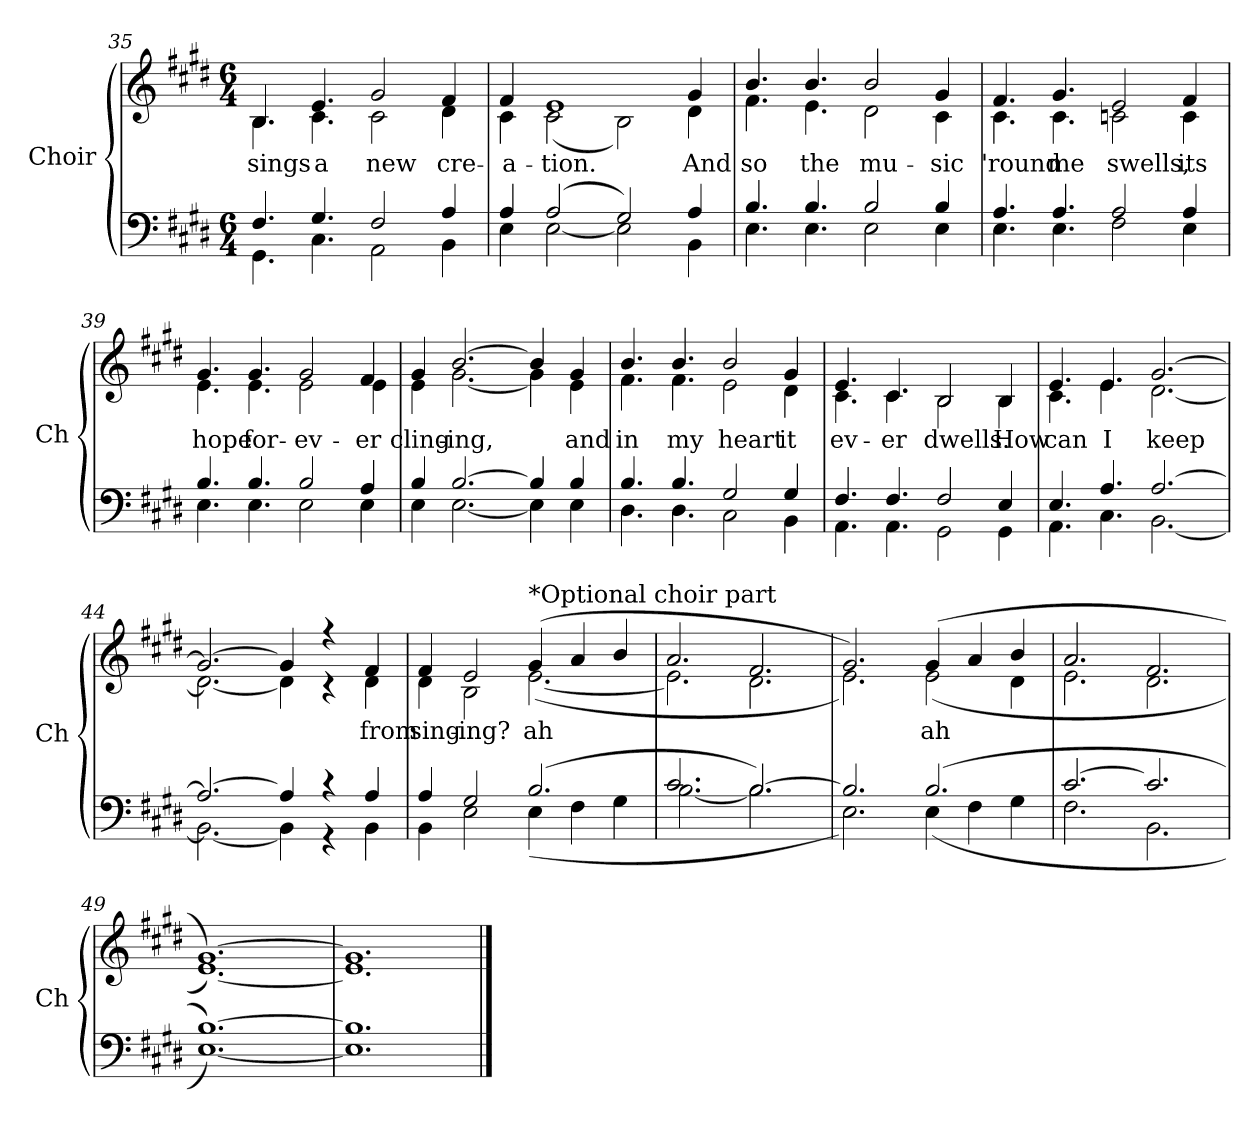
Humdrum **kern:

**kern	**kern	**text
*part2	*part1	*part1
*staff2	*staff1	*staff1
*I"Choir	*I"Choir	*
*I'Ch	*I'Ch	*
*clefF4	*clefG2	*
*k[f#c#g#d#]	*k[f#c#g#d#]	*
*M6/4	*M6/4	*
=35	=35	=35
*^	*^	*
4.F#/	4.GG#\	4.B/	4.B\	sings
4.G#/	4.C#\	4.e/	4.c#\	a
2F#/	2AA\	2g#/	2c#\	new
4A/	4BB\	4f#/	4d#\	cre-
=36	=36	=36	=36	=36
4A/	4E\	4f#/	4c#\	-a-
(>2A/	[2E\	1e	(<2c#\	-tion.
2G#/)	2E\]	.	2B\)	.
4A/	4BB\	4g#/	4d#\	And
!!LO:LB:g=z	!!
=37	=37	=37	=37	=37
4.B/	4.E\	4.b/	4.f#\	so
4.B/	4.E\	4.b/	4.e\	the
2B/	2E\	2b/	2d#\	mu-
4B/	4E\	4g#/	4c#\	-sic
=38	=38	=38	=38	=38
4.A/	4.E\	4.f#/	4.c#\	'round
4.A/	4.E\	4.g#/	4.c#\	me
2A/	2F#\	2e/	2cn\	swells,
4A/	4E\	4f#/	4c\	its
=39	=39	=39	=39	=39
4.B/	4.E\	4.g#/	4.e\	hope
4.B/	4.E\	4.g#/	4.e\	for-
2B/	2E\	2g#/	2e\	-ev-
4A/	4E\	4f#/	4e\	-er
=40	=40	=40	=40	=40
4B/	4E\	4g#/	4e\	cling-
[2.B/	[2.E\	[2.b/	[2.g#\	-ing,
4B/]	4E\]	4b/]	4g#\]	.
4B/	4E\	4g#/	4e\	and
!!LO:PB:g=z	!!
=41	=41	=41	=41	=41
4.B/	4.D#\	4.b/	4.f#\	in
4.B/	4.D#\	4.b/	4.f#\	my
2G#/	2C#\	2b/	2e\	heart
4G#/	4BB\	4g#/	4d#\	it
=42	=42	=42	=42	=42
4.F#/	4.AA\	4.e/	4.c#\	ev-
4.F#/	4.AA\	4.c#/	4.c#\	-er
2F#/	2GG#\	2B/	2B\	dwells.
4E/	4GG#\	4B/	4B\	How
=43	=43	=43	=43	=43
4.E/	4.AA\	4.e/	4.c#\	can
4.A/	4.C#\	4.e/	4.e\	I
[2.A/	[2.BB\	[2.g#/	[2.d#\	keep
=44	=44	=44	=44	=44
2.A/_	2.BB\_	2.g#/_	2.d#\_	.
4A/]	4BB\]	4g#/]	4d#\]	.
4r	4r	4r	4r	.
4A/	4BB\	4f#/	4d#\	from
!!LO:LB:g=z	!!
=45	=45	=45	=45	=45
4A/	4BB\	4f#/	4d#\	sing-
2G#/	2E\	2e/	2B\	-ing?
!	!	!LO:TX:t=*Optional choir part	!	!
(>2.B/	(<4E\	(>4g#/	(<[2.e\	ah
.	4F#\	4a/	.	.
.	4G#\	4b/	.	.
=46	=46	=46	=46	=46
2.c#/	[2.B\	2.a/	2.e\]	.
[2.B/)	2.B\]	2.f#/	2.d#\	.
!!LO:LB:g=z	!!
=47	=47	=47	=47	=47
2.B/]	2.E\)	2.g#/)	2.e\)	.
(>2.B/	(<4E\	(>4g#/	(<2e\	ah
.	4F#\	4a/	.	.
.	4G#\	4b/	4d#\	.
=48	=48	=48	=48	=48
[2.c#/	2.F#\	2.a/	2.e\	.
2.c#/]	2.BB\	2.f#/	2.d#\	.
=49	=49	=49	=49	=49
[1.B)	[1.E)	[1.g#)	[1.e)	.
=50	=50	=50	=50	=50
1.B]	1.E]	1.g#]	1.e]	.
*v	*v	*	*	*
*	*v	*v	*
==	==	==
*-	*-	*-
